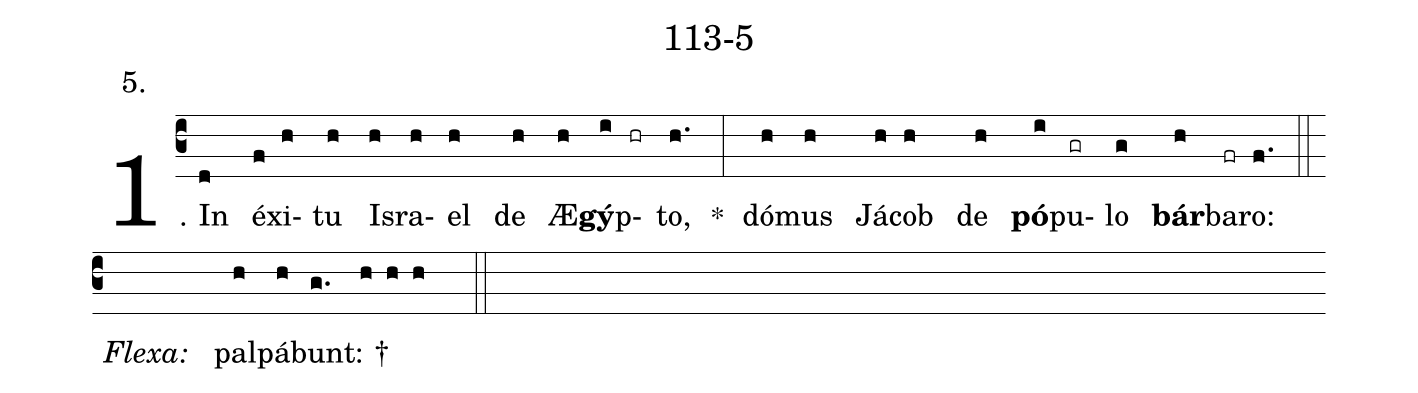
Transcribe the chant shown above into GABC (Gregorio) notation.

name: 113-5;
annotation: 5.;
%%
(c3)1. In(d) éx(f)i(h)tu(h) Is(h)ra(h)el(h) de(h) Æ(h)<b>gý</b>p(i hr)to,(h.) *(:) dó(h)mus(h) Já(h)cob(h) de(h) <b>pó</b>(i)pu(gr)lo(g) <b>bár</b>(h)ba(fr)ro:(f.) (::)
<eu> <i>Flexa:</i> (////) pal(h)pá(h)bunt: †</eu>(g.//// h h h  ::)
